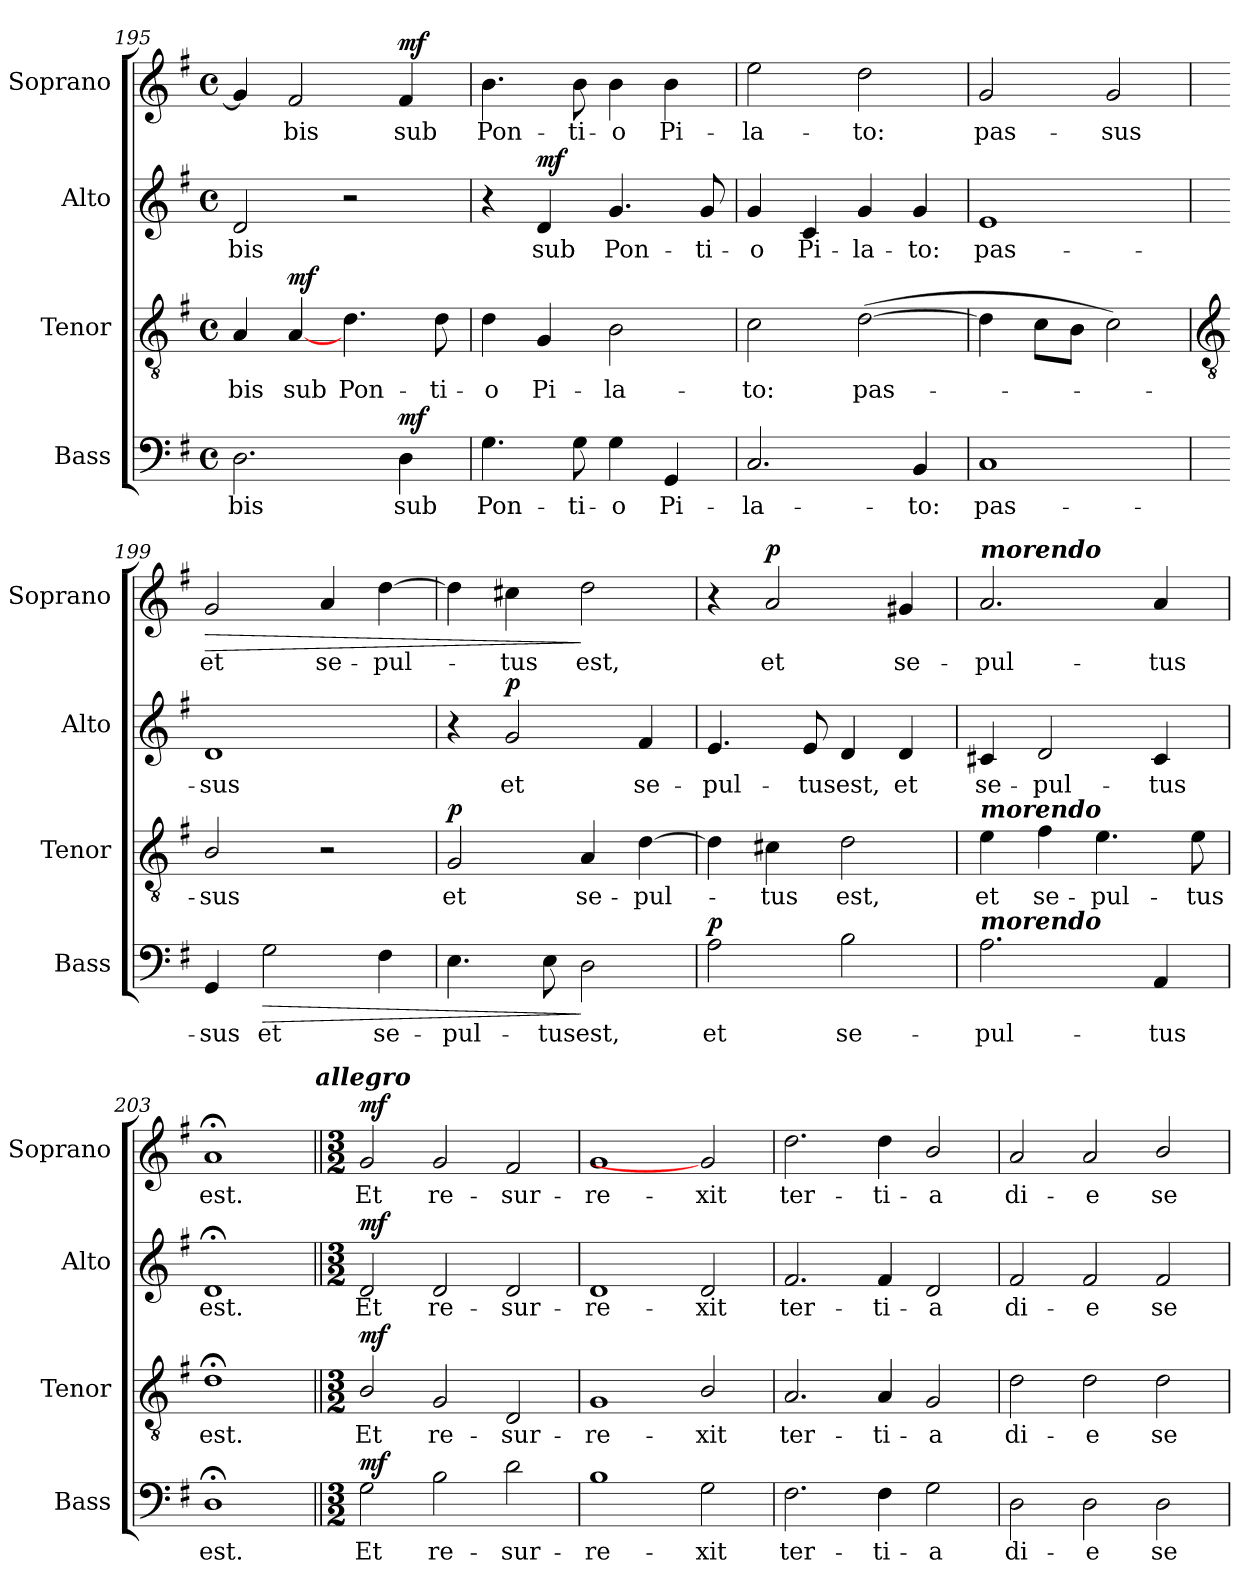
**kern	**text	**dynam	**kern	**text	**dynam	**kern	**text	**dynam	**kern	**text	**dynam
*part4	*part4	*part4	*part3	*part3	*part3	*part2	*part2	*part2	*part1	*part1	*part1
*staff4	*staff4	*staff4	*staff3	*staff3	*staff3	*staff2	*staff2	*staff2	*staff1	*staff1	*staff1
*I"Bass	*	*	*I"Tenor	*	*	*I"Alto	*	*	*I"Soprano	*	*
*I'Bass	*	*	*I'Tenor	*	*	*I'Alto	*	*	*I'Soprano	*	*
*clefF4	*	*	*clefGv2	*	*	*clefG2	*	*	*clefG2	*	*
*k[f#]	*	*	*k[f#]	*	*	*k[f#]	*	*	*k[f#]	*	*
*G:	*	*	*G:	*	*	*G:	*	*	*G:	*	*
*M4/4	*	*	*M4/4	*	*	*M4/4	*	*	*M4/4	*	*
*met(c)	*	*	*met(c)	*	*	*met(c)	*	*	*met(c)	*	*
=195	=195	=195	=195	=195	=195	=195	=195	=195	=195	=195	=195
!	!LO:LY:b	!	!	!LO:LY:b	!	!	!LO:LY:b	!	!	!	!
2.D	bis	.	4A	bis	.	2d	-bis	.	4g]	.	.
!	!	!	!	!LO:LY:b	!LO:DY:b	!	!	!	!	!LO:LY:b	!
.	.	.	[4A	sub	mf	.	.	.	2f#	bis	.
!	!	!	!	!LO:LY:b	!	!	!	!	!	!	!
.	.	.	4.d	Pon-	.	2r	.	.	.	.	.
!	!LO:LY:b	!LO:DY:b	!	!	!	!	!	!	!	!LO:LY:b	!LO:DY:b
4D	sub	mf	.	.	.	.	.	.	4f#	sub	mf
!	!	!	!	!LO:LY:b	!	!	!	!	!	!	!
.	.	.	8d	-ti-	.	.	.	.	.	.	.
=196	=196	=196	=196	=196	=196	=196	=196	=196	=196	=196	=196
!	!LO:LY:b	!	!	!LO:LY:b	!	!	!	!	!	!LO:LY:b	!
4.G	Pon-	.	4d	-o	.	4r	.	.	4.b	Pon-	.
!	!	!	!	!LO:LY:b	!	!	!LO:LY:b	!LO:DY:b	!	!	!
.	.	.	4G	Pi-	.	4d	sub	mf	.	.	.
!	!LO:LY:b	!	!	!	!	!	!	!	!	!LO:LY:b	!
8G	-ti-	.	.	.	.	.	.	.	8b	-ti-	.
!	!LO:LY:b	!	!	!LO:LY:b	!	!	!LO:LY:b	!	!	!LO:LY:b	!
4G	-o	.	2B	-la-	.	4.g	Pon-	.	4b	-o	.
!	!LO:LY:b	!	!	!	!	!	!	!	!	!LO:LY:b	!
4GG	Pi-	.	.	.	.	.	.	.	4b	Pi-	.
!	!	!	!	!	!	!	!LO:LY:b	!	!	!	!
.	.	.	.	.	.	8g	-ti-	.	.	.	.
=197	=197	=197	=197	=197	=197	=197	=197	=197	=197	=197	=197
!	!LO:LY:b	!	!	!LO:LY:b	!	!	!LO:LY:b	!	!	!LO:LY:b	!
2.C	-la-	.	2c	-to:	.	4g	-o	.	2ee	-la-	.
!	!	!	!	!	!	!	!LO:LY:b	!	!	!	!
.	.	.	.	.	.	4c	Pi-	.	.	.	.
!	!	!	!	!LO:LY:b	!	!	!LO:LY:b	!	!	!LO:LY:b	!
.	.	.	(>[2d	pas-	.	4g	-la-	.	2dd	-to:	.
!	!LO:LY:b	!	!	!	!	!	!LO:LY:b	!	!	!	!
4BB	-to:	.	.	.	.	4g	-to:	.	.	.	.
=198	=198	=198	=198	=198	=198	=198	=198	=198	=198	=198	=198
!	!LO:LY:b	!	!	!	!	!	!LO:LY:b	!	!	!LO:LY:b	!
1C	pas-	.	4d]	.	.	1e	pas-	.	2g	pas-	.
.	.	.	8cL	.	.	.	.	.	.	.	.
.	.	.	8BJ	.	.	.	.	.	.	.	.
!	!	!	!	!	!	!	!	!	!	!LO:LY:b	!
.	.	.	2c)	.	.	.	.	.	2g	-sus	.
!!LO:LB:g=z
=199	=199	=199	=199	=199	=199	=199	=199	=199	=199	=199	=199
*	*	*	*clefGv2	*	*	*	*	*	*	*	*
!	!LO:LY:b	!	!	!LO:LY:b	!	!	!LO:LY:b	!	!	!LO:LY:b	!LO:HP:b
4GG	-sus	.	2B/	sus	.	1d	-sus	.	2g	et	>
!	!LO:LY:b	!LO:HP:b	!	!	!	!	!	!	!	!	!
2G	et	>	.	.	.	.	.	.	.	.	.
!	!	!	!	!	!	!	!	!	!	!LO:LY:b	!
.	.	.	2r	.	.	.	.	.	4a	se-	.
!	!LO:LY:b	!	!	!	!	!	!	!	!	!LO:LY:b	!
4F#	se-	.	.	.	.	.	.	.	[4dd	-pul-	.
=200	=200	=200	=200	=200	=200	=200	=200	=200	=200	=200	=200
!	!LO:LY:b	!	!	!LO:LY:b	!LO:DY:b	!	!	!	!	!	!
4.E	-pul-	.	2G	et	p	4r	.	.	4dd]	.	.
!	!	!	!	!	!	!	!LO:LY:b	!LO:DY:b	!	!LO:LY:b	!
.	.	.	.	.	.	2g	et	p	4cc#X	tus	.
!	!LO:LY:b	!	!	!	!	!	!	!	!	!	!
8E	-tus	.	.	.	.	.	.	.	.	.	.
!	!LO:LY:b	!	!	!LO:LY:b	!	!	!	!	!	!LO:LY:b	!
2D	est,	]	4A	se-	.	.	.	.	2dd	est,	]
!	!	!	!	!LO:LY:b	!	!	!LO:LY:b	!	!	!	!
.	.	.	[4d	-pul-	.	4f#	se-	.	.	.	.
=201	=201	=201	=201	=201	=201	=201	=201	=201	=201	=201	=201
!	!LO:LY:b	!LO:DY:b	!	!	!	!	!LO:LY:b	!	!	!	!
2A	et	p	4d]	.	.	4.e	-pul-	.	4r	.	.
!	!	!	!	!LO:LY:b	!	!	!	!	!	!LO:LY:b	!LO:DY:b
.	.	.	4c#X	tus	.	.	.	.	2a	et	p
!	!	!	!	!	!	!	!LO:LY:b	!	!	!	!
.	.	.	.	.	.	8e	-tus	.	.	.	.
!	!LO:LY:b	!	!	!LO:LY:b	!	!	!LO:LY:b	!	!	!	!
2B	se-	.	2d	est,	.	4d	est,	.	.	.	.
!	!	!	!	!	!	!	!LO:LY:b	!	!	!LO:LY:b	!
.	.	.	.	.	.	4d	et	.	4g#X	se-	.
=202	=202	=202	=202	=202	=202	=202	=202	=202	=202	=202	=202
!	!	!	!	!	!	!	!	!	!LO:TX:a:Bi:t=morendo	!	!
!	!	!	!LO:TX:a:Bi:t=morendo	!	!	!	!	!	!	!	!
!LO:TX:a:Bi:t=morendo	!	!	!	!	!	!	!	!	!	!	!
!	!LO:LY:b	!	!	!LO:LY:b	!	!	!LO:LY:b	!	!	!LO:LY:b	!
2.A	-pul-	.	4e	et	.	4c#X	se-	.	2.a	-pul-	.
!	!	!	!	!LO:LY:b	!	!	!LO:LY:b	!	!	!	!
.	.	.	4f#	se-	.	2d	-pul-	.	.	.	.
!	!	!	!	!LO:LY:b	!	!	!	!	!	!	!
.	.	.	4.e	-pul-	.	.	.	.	.	.	.
!	!LO:LY:b	!	!	!	!	!	!LO:LY:b	!	!	!LO:LY:b	!
4AA	-tus	.	.	.	.	4c#	-tus	.	4a	-tus	.
!	!	!	!	!LO:LY:b	!	!	!	!	!	!	!
.	.	.	8e	-tus	.	.	.	.	.	.	.
=203	=203	=203	=203	=203	=203	=203	=203	=203	=203	=203	=203
!	!LO:LY:b	!	!	!LO:LY:b	!	!	!LO:LY:b	!	!	!LO:LY:b	!
1D;<	est.	.	1d;<;<	est.	.	1d;<	est.	.	1a;<	est.	.
!	!	!	!	!	!	!	!	!	!LO:TX:a:Bi:t=allegro	!	!
=204||	=204||	=204||	=204||	=204||	=204||	=204||	=204||	=204||	=204||	=204||	=204||
*M3/2	*	*	*M3/2	*	*	*M3/2	*	*	*M3/2	*	*
*	*	*	*	*	*	*	*	*	*MM192	*	*
!	!LO:LY:b	!LO:DY:b	!	!LO:LY:b	!LO:DY:b	!	!LO:LY:b	!LO:DY:b	!	!LO:LY:b	!LO:DY:b
2G	Et	mf	2B/	Et	mf	2d	Et	mf	2g	Et	mf
!	!LO:LY:b	!	!	!LO:LY:b	!	!	!LO:LY:b	!	!	!LO:LY:b	!
2B	re-	.	2G	re-	.	2d	re-	.	2g	re-	.
!	!LO:LY:b	!	!	!LO:LY:b	!	!	!LO:LY:b	!	!	!LO:LY:b	!
2d	-sur-	.	2D	-sur-	.	2d	-sur-	.	2f#	-sur-	.
=205	=205	=205	=205	=205	=205	=205	=205	=205	=205	=205	=205
!	!LO:LY:b	!	!	!LO:LY:b	!	!	!LO:LY:b	!	!	!LO:LY:b	!
1B	-re-	.	1G	-re-	.	1d	-re-	.	1g	-re-	.
!	!LO:LY:b	!	!	!LO:LY:b	!	!	!LO:LY:b	!	!	!LO:LY:b	!
2G	xit	.	2B/	-xit	.	2d	-xit	.	2g]	-xit	.
=206	=206	=206	=206	=206	=206	=206	=206	=206	=206	=206	=206
!	!LO:LY:b	!	!	!LO:LY:b	!	!	!LO:LY:b	!	!	!LO:LY:b	!
2.F#	ter-	.	2.A	ter-	.	2.f#	ter-	.	2.dd	ter-	.
!	!LO:LY:b	!	!	!LO:LY:b	!	!	!LO:LY:b	!	!	!LO:LY:b	!
4F#	-ti-	.	4A	-ti-	.	4f#	-ti-	.	4dd	-ti-	.
!	!LO:LY:b	!	!	!LO:LY:b	!	!	!LO:LY:b	!	!	!LO:LY:b	!
2G	-a	.	2G	-a	.	2d	-a	.	2b/	-a	.
=207	=207	=207	=207	=207	=207	=207	=207	=207	=207	=207	=207
!	!LO:LY:b	!	!	!LO:LY:b	!	!	!LO:LY:b	!	!	!LO:LY:b	!
2D	di-	.	2d	di-	.	2f#	di-	.	2a	di-	.
!	!LO:LY:b	!	!	!LO:LY:b	!	!	!LO:LY:b	!	!	!LO:LY:b	!
2D	-e	.	2d	-e	.	2f#	-e	.	2a	-e	.
!	!LO:LY:b	!	!	!LO:LY:b	!	!	!LO:LY:b	!	!	!LO:LY:b	!
2D	se-	.	2d	se-	.	2f#	se-	.	2b/	se-	.
=	=	=	=	=	=	=	=	=	=	=	=
*-	*-	*-	*-	*-	*-	*-	*-	*-	*-	*-	*-
